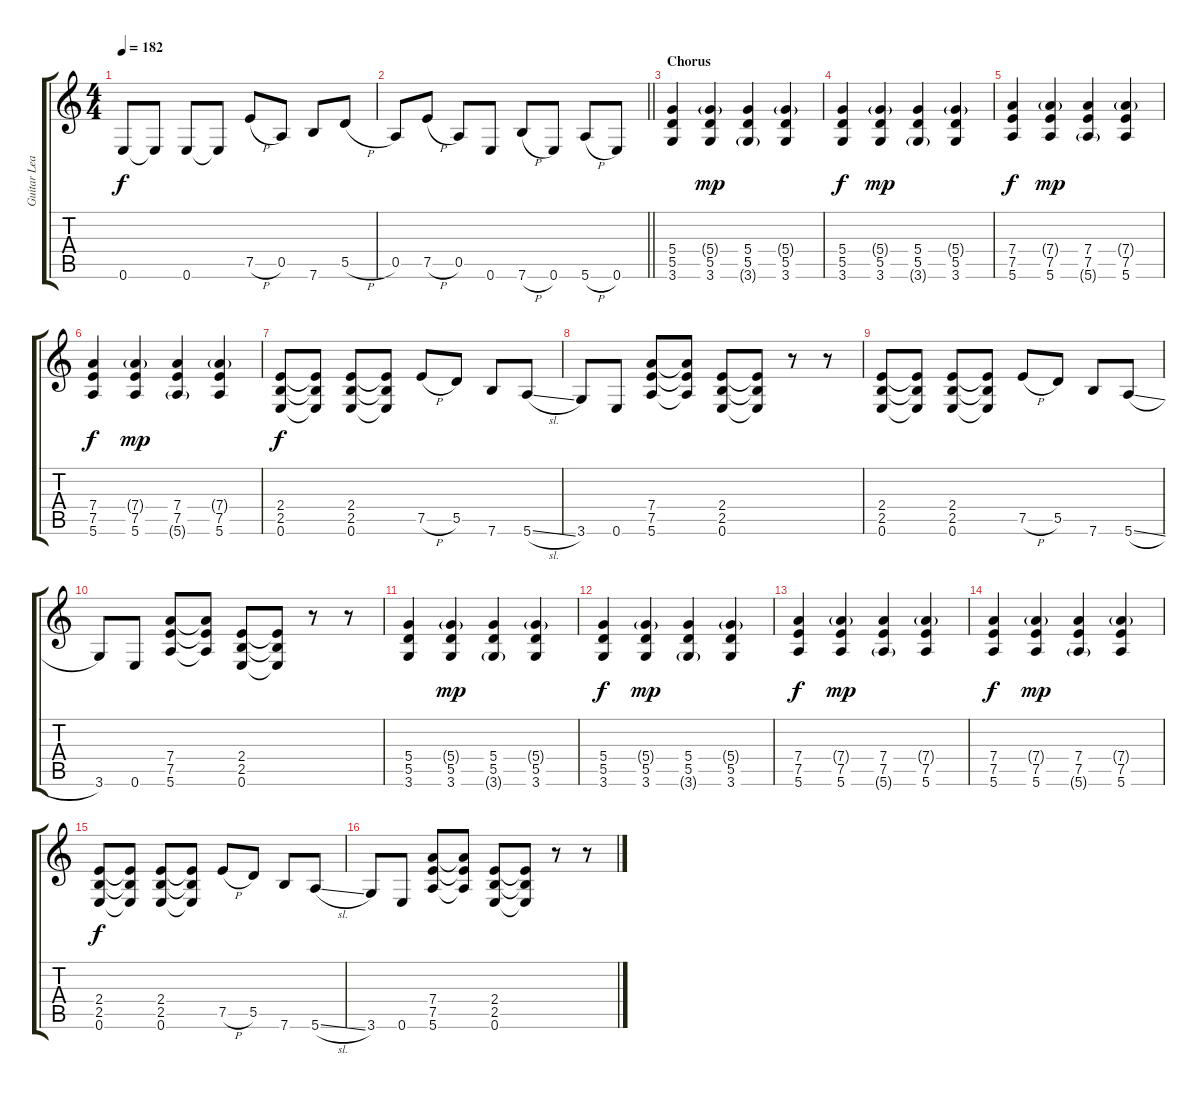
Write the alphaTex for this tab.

\track ("Guitar Lead" "Guitar Lea") {instrument overdrivenguitar}
\staff {score tabs}
\tuning (E4 B3 G3 D3 A2 E2) {hide}
\ts (4 4)
\tempo 182
\clef g2
\ks c
0.6.8{dy f} 0.6{t}.8 0.6.8 0.6{t}.8 7.5{h}.8 0.5.8 7.6.8 5.5{h}.8 |
\barLineRight lightlight
0.5.8 7.5{h}.8 0.5.8 0.6.8 7.6{h}.8 0.6.8 5.6{h}.8 0.6.8 |
\section ("" "Chorus")
(5.4 5.5 3.6).4 (5.4{g} 5.5 3.6).4{dy mp} (5.4 5.5 3.6{g}).4 (5.4{g} 5.5 3.6).4 |
(5.4 5.5 3.6).4{dy f} (5.4{g} 5.5 3.6).4{dy mp} (5.4 5.5 3.6{g}).4 (5.4{g} 5.5 3.6).4 |
(7.4 7.5 5.6).4{dy f} (7.4{g} 7.5 5.6).4{dy mp} (7.4 7.5 5.6{g}).4 (7.4{g} 7.5 5.6).4 |
(7.4 7.5 5.6).4{dy f} (7.4{g} 7.5 5.6).4{dy mp} (7.4 7.5 5.6{g}).4 (7.4{g} 7.5 5.6).4 |
(2.4 2.5 0.6).8{dy f} (2.4{t} 2.5{t} 0.6{t}).8 (2.4 2.5 0.6).8 (2.4{t} 2.5{t} 0.6{t}).8 7.5{h}.8 5.5.8 7.6.8 5.6{sl}.8 |
3.6.8 0.6.8 (7.4 7.5 5.6).8 (7.4{t} 7.5{t} 5.6{t}).8 (2.4 2.5 0.6).8 (2.4{t} 2.5{t} 0.6{t}).8 r.8 r.8 |
(2.4 2.5 0.6).8 (2.4{t} 2.5{t} 0.6{t}).8 (2.4 2.5 0.6).8 (2.4{t} 2.5{t} 0.6{t}).8 7.5{h}.8 5.5.8 7.6.8 5.6{sl}.8 |
3.6.8 0.6.8 (7.4 7.5 5.6).8 (7.4{t} 7.5{t} 5.6{t}).8 (2.4 2.5 0.6).8 (2.4{t} 2.5{t} 0.6{t}).8 r.8 r.8 |
(5.4 5.5 3.6).4 (5.4{g} 5.5 3.6).4{dy mp} (5.4 5.5 3.6{g}).4 (5.4{g} 5.5 3.6).4 |
(5.4 5.5 3.6).4{dy f} (5.4{g} 5.5 3.6).4{dy mp} (5.4 5.5 3.6{g}).4 (5.4{g} 5.5 3.6).4 |
(7.4 7.5 5.6).4{dy f} (7.4{g} 7.5 5.6).4{dy mp} (7.4 7.5 5.6{g}).4 (7.4{g} 7.5 5.6).4 |
(7.4 7.5 5.6).4{dy f} (7.4{g} 7.5 5.6).4{dy mp} (7.4 7.5 5.6{g}).4 (7.4{g} 7.5 5.6).4 |
(2.4 2.5 0.6).8{dy f} (2.4{t} 2.5{t} 0.6{t}).8 (2.4 2.5 0.6).8 (2.4{t} 2.5{t} 0.6{t}).8 7.5{h}.8 5.5.8 7.6.8 5.6{sl}.8 |
3.6.8 0.6.8 (7.4 7.5 5.6).8 (7.4{t} 7.5{t} 5.6{t}).8 (2.4 2.5 0.6).8 (2.4{t} 2.5{t} 0.6{t}).8 r.8 r.8
